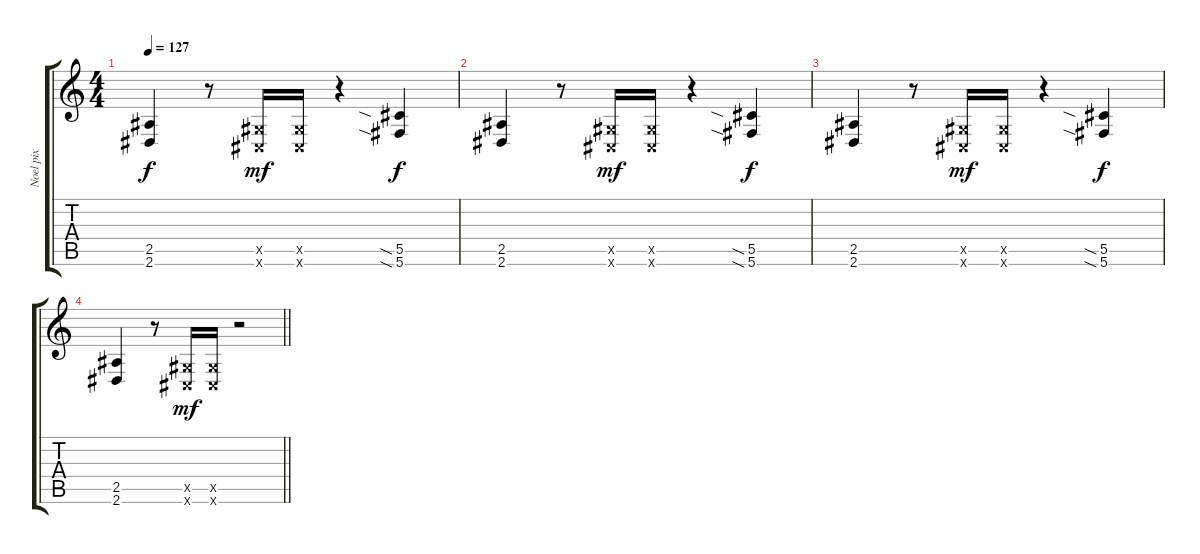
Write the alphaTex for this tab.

\track ("Noel pix " "Noel pix ") {instrument overdrivenguitar}
\staff {score tabs}
\tuning (Eb4 Bb3 Gb3 Db3 Ab2 Db2) {hide}
\ts (4 4)
\tempo 127
\clef g2
\ks c
(2.5 2.6).4{dy f} r.8 (0.5{x} 0.6{x}).16{dy mf} (0.5{x} 0.6{x}).16 r.4 (5.5{sia} 5.6{sia}).4{dy f} |
(2.5 2.6).4 r.8 (0.5{x} 0.6{x}).16{dy mf} (0.5{x} 0.6{x}).16 r.4 (5.5{sia} 5.6{sia}).4{dy f} |
(2.5 2.6).4 r.8 (0.5{x} 0.6{x}).16{dy mf} (0.5{x} 0.6{x}).16 r.4 (5.5{sia} 5.6{sia}).4{dy f} |
\barLineRight lightlight
(2.5 2.6).4 r.8 (0.5{x} 0.6{x}).16{dy mf} (0.5{x} 0.6{x}).16 r.2
